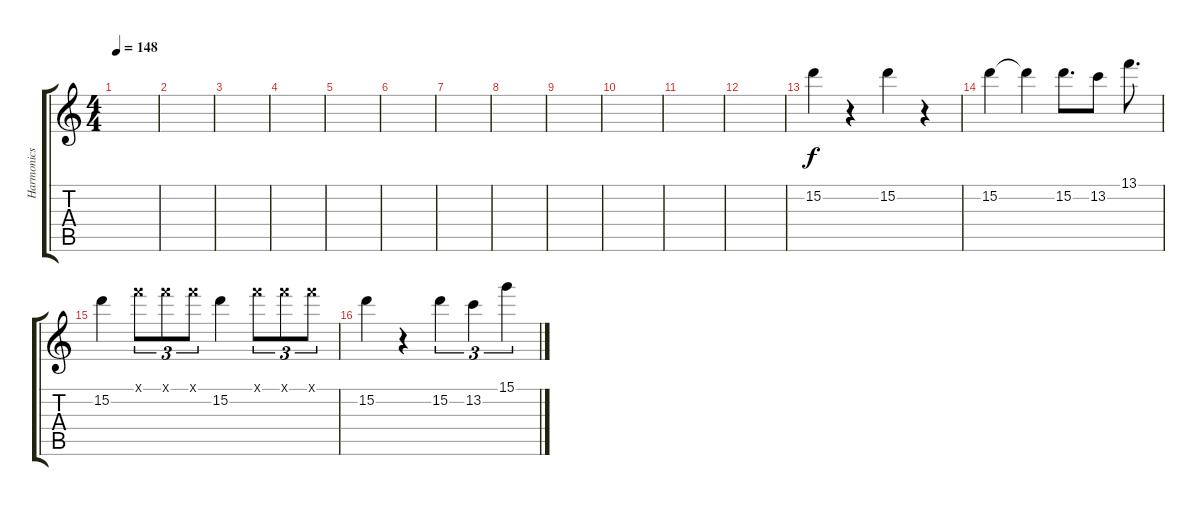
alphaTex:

\track ("Harmonics" "Harmonics") {instrument guitarharmonics}
\staff {score tabs}
\tuning (E4 B3 G3 D3 A2 E2) {hide}
\ts (4 4)
\tempo 148
\clef g2
\ks c
|
|
|
|
|
|
|
|
|
|
|
|
15.2.4{volume 16} r.4 15.2.4 r.4 |
15.2.4 15.2{t}.4 15.2.8{d} 13.2.8 13.1.8{d} |
15.2.4 13.1{x}.8{tu (3 2)} 13.1{x}.8{tu (3 2)} 13.1{x}.8{tu (3 2)} 15.2.4 13.1{x}.8{tu (3 2)} 13.1{x}.8{tu (3 2)} 13.1{x}.8{tu (3 2)} |
15.2.4 r.4 15.2.4{tu (3 2)} 13.2.4{tu (3 2)} 15.1.4{tu (3 2)}
